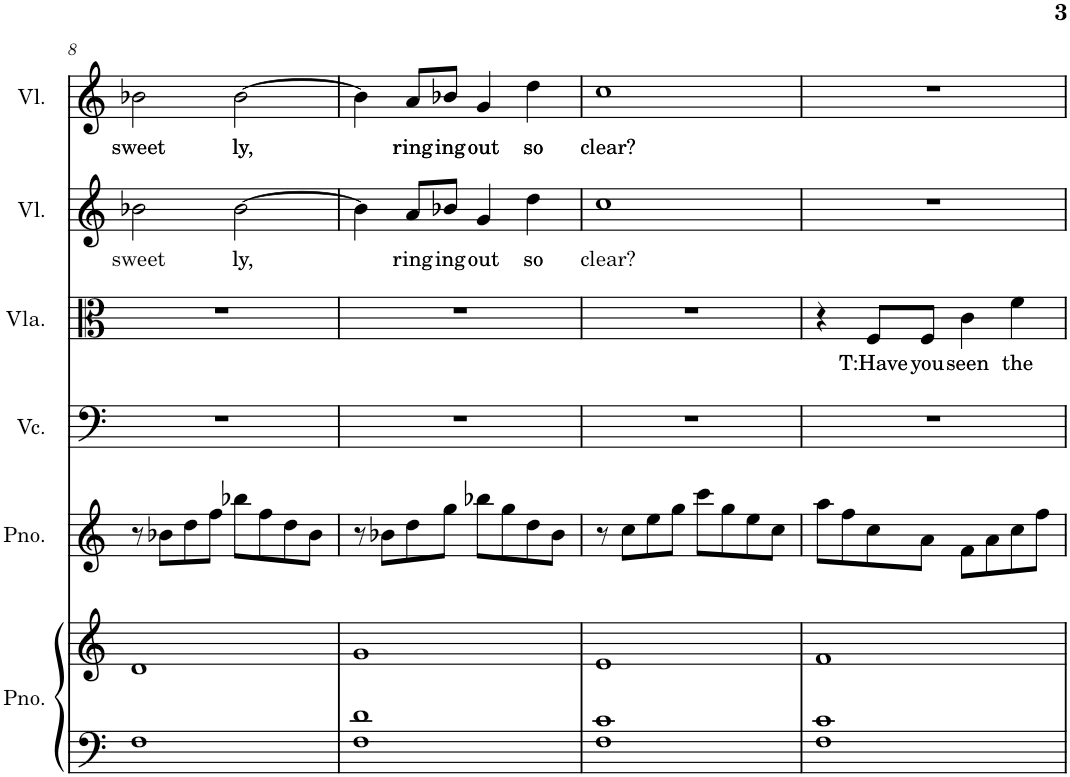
**kern	**kern	**kern	**kern	**kern	**text	**kern	**text	**kern	**text
*part6	*part6	*part5	*part4	*part3	*part3	*part2	*part2	*part1	*part1
*staff7	*staff6	*staff5	*staff4	*staff3	*staff3	*staff2	*staff2	*staff1	*staff1
*I"Piano, Staff-2	*	*I"Piano, Staff-1	*I"Cello, Violoncello.	*I"Altviool, Viola.	*	*I"Viool, Violino II.	*	*I"Viool, Violino I.	*
*I'Pno.	*	*I'Pno.	*I'Vc.	*I'Vla.	*	*I'Vl.	*	*I'Vl.	*
!!LO:PB:g=z
*clefF4	*clefG2	*clefG2	*clefF4	*clefC3	*	*clefG2	*	*clefG2	*
*k[]	*k[]	*k[]	*k[]	*k[]	*	*k[]	*	*k[]	*
*M2/2	*M2/2	*M2/2	*M2/2	*M2/2	*	*M2/2	*	*M2/2	*
=8	=8	=8	=8	=8	=8	=8	=8	=8	=8
!	!	!	!	!	!	!	!LO:LY:b	!	!LO:LY:b
1F	1d	8r	1r	1r	.	2b-X\	sweet	2b-X\	sweet
.	.	8b-X\L	.	.	.	.	.	.	.
.	.	8dd\	.	.	.	.	.	.	.
.	.	8ff\J	.	.	.	.	.	.	.
!	!	!	!	!	!	!	!LO:LY:b	!	!LO:LY:b
.	.	8bb-X\L	.	.	.	[2b-\	ly,	[2b-\	ly,
.	.	8ff\	.	.	.	.	.	.	.
.	.	8dd\	.	.	.	.	.	.	.
.	.	8b-\J	.	.	.	.	.	.	.
=9	=9	=9	=9	=9	=9	=9	=9	=9	=9
1F 1d	1g	8r	1r	1r	.	4b-\]	.	4b-\]	.
.	.	8b-X\L	.	.	.	.	.	.	.
!	!	!	!	!	!	!	!LO:LY:b	!	!LO:LY:b
.	.	8dd\	.	.	.	8a/L	ring	8a/L	ring
!	!	!	!	!	!	!	!LO:LY:b	!	!LO:LY:b
.	.	8gg\J	.	.	.	8b-X/J	ing	8b-X/J	ing
!	!	!	!	!	!	!	!LO:LY:b	!	!LO:LY:b
.	.	8bb-X\L	.	.	.	4g/	out	4g/	out
.	.	8gg\	.	.	.	.	.	.	.
!	!	!	!	!	!	!	!LO:LY:b	!	!LO:LY:b
.	.	8dd\	.	.	.	4dd\	so	4dd\	so
.	.	8b-\J	.	.	.	.	.	.	.
=10	=10	=10	=10	=10	=10	=10	=10	=10	=10
!	!	!	!	!	!	!	!LO:LY:b	!	!LO:LY:b
1F 1c	1e	8r	1r	1r	.	1cc	clear?	1cc	clear?
.	.	8cc\L	.	.	.	.	.	.	.
.	.	8ee\	.	.	.	.	.	.	.
.	.	8gg\J	.	.	.	.	.	.	.
.	.	8ccc\L	.	.	.	.	.	.	.
.	.	8gg\	.	.	.	.	.	.	.
.	.	8ee\	.	.	.	.	.	.	.
.	.	8cc\J	.	.	.	.	.	.	.
=11	=11	=11	=11	=11	=11	=11	=11	=11	=11
1F 1c	1f	8aa\L	1r	4r	.	1r	.	1r	.
.	.	8ff\	.	.	.	.	.	.	.
!	!	!	!	!	!LO:LY:b	!	!	!	!
.	.	8cc\	.	8F/L	T:Have	.	.	.	.
!	!	!	!	!	!LO:LY:b	!	!	!	!
.	.	8a\J	.	8F/J	you	.	.	.	.
!	!	!	!	!	!LO:LY:b	!	!	!	!
.	.	8f\L	.	4c\	seen	.	.	.	.
.	.	8a\	.	.	.	.	.	.	.
!	!	!	!	!	!LO:LY:b	!	!	!	!
.	.	8cc\	.	4f\	the	.	.	.	.
.	.	8ff\J	.	.	.	.	.	.	.
=	=	=	=	=	=	=	=	=	=
*-	*-	*-	*-	*-	*-	*-	*-	*-	*-
